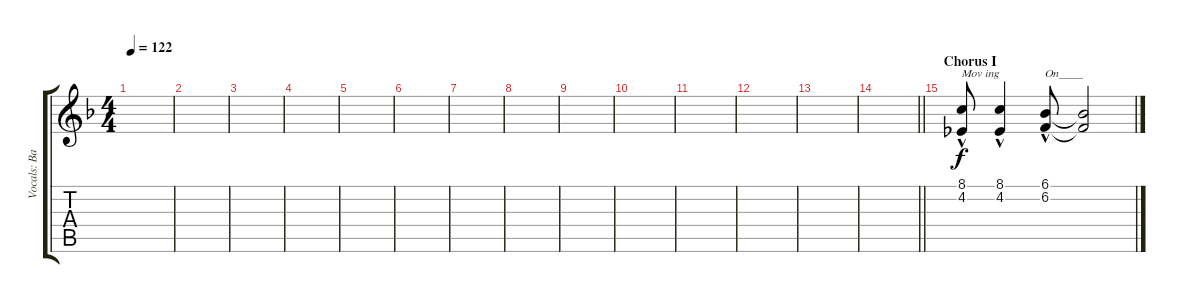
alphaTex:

\track ("Vocals: Band" "Vocals: Ba") {instrument choiraahs}
\staff {score tabs}
\tuning (E4 B3 G3 D3 A2 E2) {hide}
\ts (4 4)
\tempo 122
\clef g2
\ks f
|
|
|
|
|
|
|
|
|
|
|
|
|
\barLineRight lightlight
|
\section ("" "Chorus I")
(8.1{hac} 4.2{hac}).8{txt "Mov ing"} (8.1{hac} 4.2{hac}).4 (6.1{hac} 6.2{hac}).8{txt "On____"} (6.1{t} 6.2{t}).2
